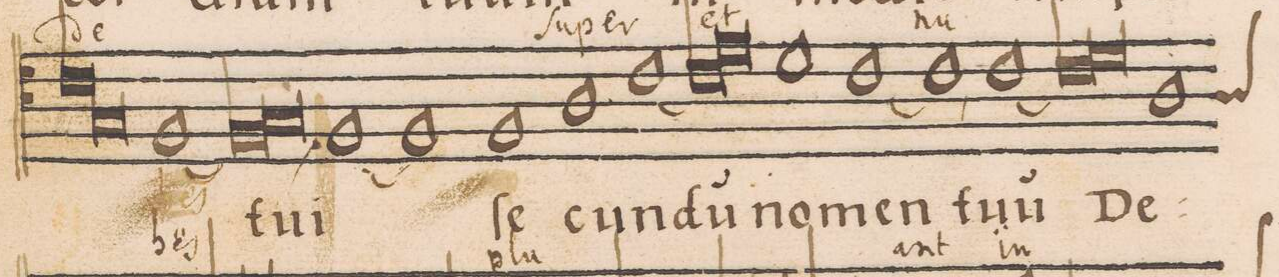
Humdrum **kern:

**kern	**text	**text
*I"TENOR	*	*
*clefC4	*	*
*k[]	*	*
*met(C)	*	*
*M2/1	*	*
1c\	.	.
1G/	.	.
*Xlig	*	*
=20-	=20-	=20-
[1F/	.	-bes
*lig	*	*
1F/]	tu-	.
=21-	=21-	=21-
1G/,	.	.
*Xlig	*	*
0F/	-i	.
=22-	=22-	=22-
1F/	ſe-	plu-
=23-	=23-	=23-
1A\	-cun-	.
[<1c\	-du(m)	.
=24-	=24-	=24-
*lig	*	*
1c\]	.	.
1e\	.	.
*Xlig	*	*
=25-	=25-	=25-
1d\	no-	.
[<1c\	-men	-ant
=26-	=26-	=26-
1c\]	tu-	.
[<1c\	-u(m)	iu-
=27-	=27-	=27-
*lig	*	*
1c\]	De-	.
1d\	.	.
*Xlig	*	*
=28-	=28-	=28-
*custos:A	*	*
1A\	.	-ſtu(m)
*-	*-	*-
